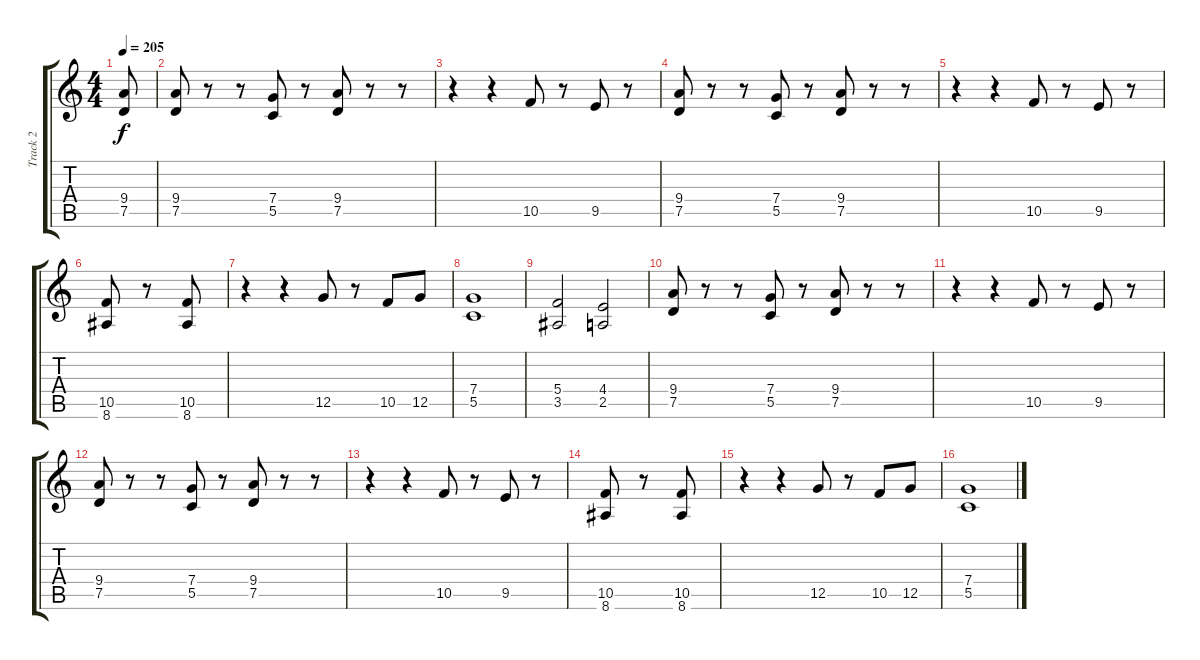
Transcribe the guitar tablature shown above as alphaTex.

\track ("Track 2" "Track 2") {instrument overdrivenguitar}
\staff {score tabs}
\tuning (D4 A3 F3 C3 G2 D2) {hide}
\ts (4 4)
\tempo 205
\clef g2
\ks c
(9.4 7.5).8{dy f} |
(9.4 7.5).8 r.8 r.8 (7.4 5.5).8 r.8 (9.4 7.5).8 r.8 r.8 |
r.4 r.4 10.5.8 r.8 9.5.8 r.8 |
(9.4 7.5).8 r.8 r.8 (7.4 5.5).8 r.8 (9.4 7.5).8 r.8 r.8 |
r.4 r.4 10.5.8 r.8 9.5.8 r.8 |
(10.5 8.6).8 r.8 (10.5 8.6).8 |
r.4 r.4 12.5.8 r.8 10.5.8 12.5.8 |
(7.4 5.5).1 |
(5.4 3.5).2 (4.4 2.5).2 |
(9.4 7.5).8 r.8 r.8 (7.4 5.5).8 r.8 (9.4 7.5).8 r.8 r.8 |
r.4 r.4 10.5.8 r.8 9.5.8 r.8 |
(9.4 7.5).8 r.8 r.8 (7.4 5.5).8 r.8 (9.4 7.5).8 r.8 r.8 |
r.4 r.4 10.5.8 r.8 9.5.8 r.8 |
(10.5 8.6).8 r.8 (10.5 8.6).8 |
r.4 r.4 12.5.8 r.8 10.5.8 12.5.8 |
(7.4 5.5).1
